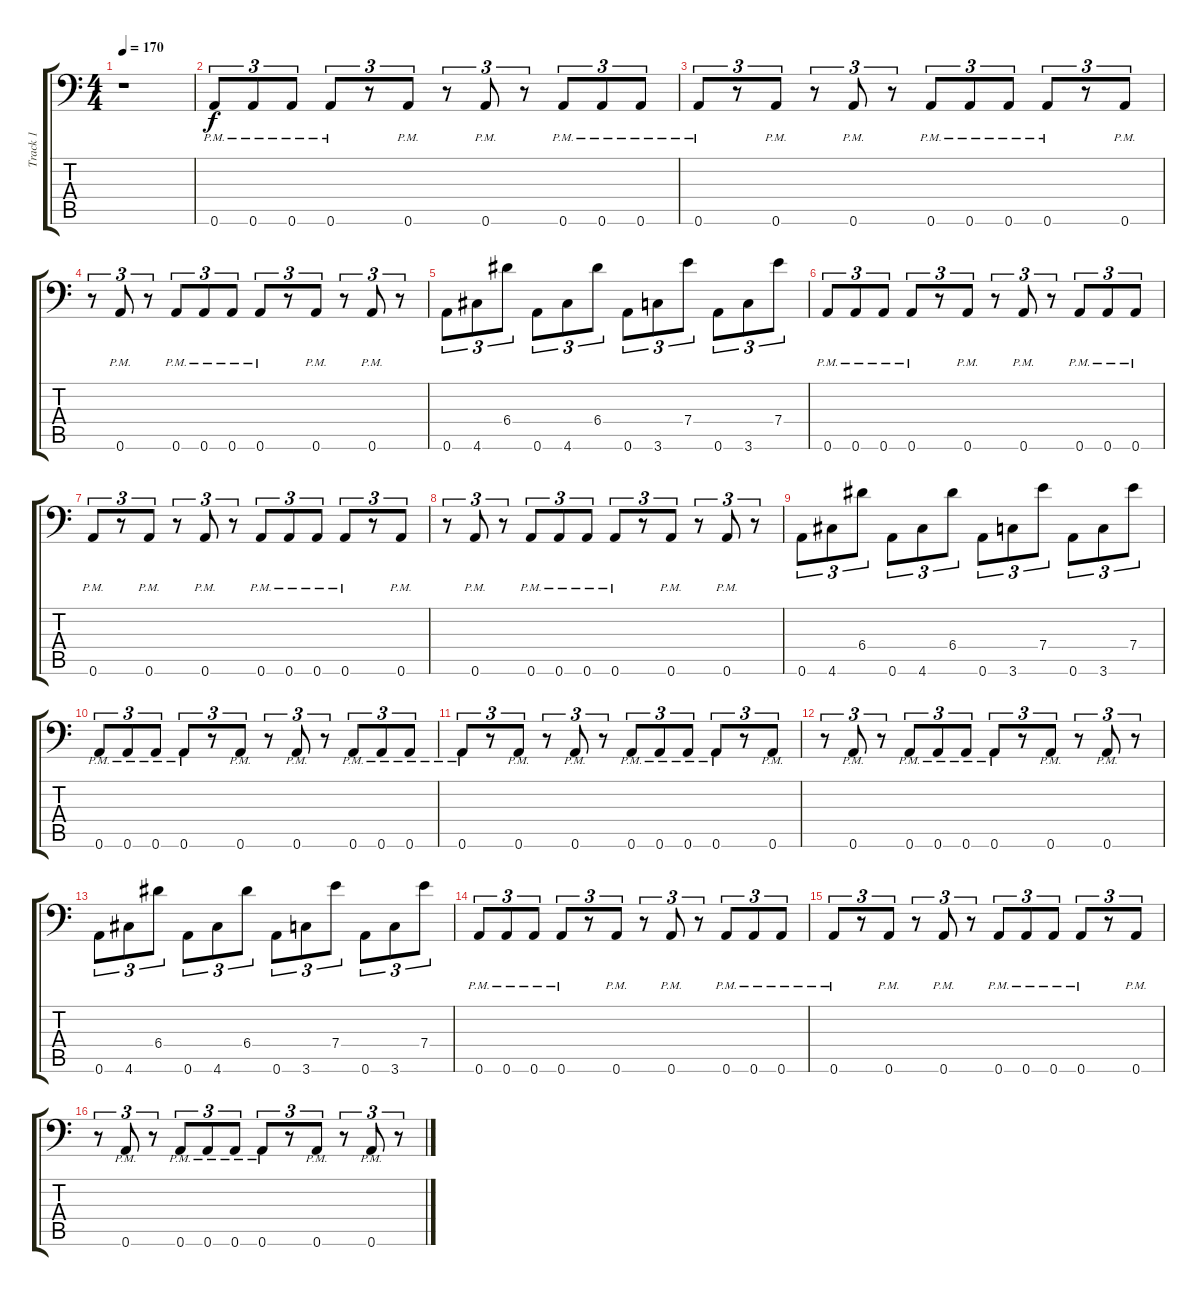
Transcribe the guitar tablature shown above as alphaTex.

\track ("Track 1" "Track 1") {instrument distortionguitar}
\staff {score tabs}
\tuning (D4 A3 F3 A2 E2 A1) {hide}
\ts (4 4)
\tempo 170
\clef f4
\ks c
r.1{dy f} |
0.6{pm}.8{tu (3 2)} 0.6{pm}.8{tu (3 2)} 0.6{pm}.8{tu (3 2)} 0.6{pm}.8{tu (3 2)} r.8{tu (3 2)} 0.6{pm}.8{tu (3 2)} r.8{tu (3 2)} 0.6{pm}.8{tu (3 2)} r.8{tu (3 2)} 0.6{pm}.8{tu (3 2)} 0.6{pm}.8{tu (3 2)} 0.6{pm}.8{tu (3 2)} |
0.6{pm}.8{tu (3 2)} r.8{tu (3 2)} 0.6{pm}.8{tu (3 2)} r.8{tu (3 2)} 0.6{pm}.8{tu (3 2)} r.8{tu (3 2)} 0.6{pm}.8{tu (3 2)} 0.6{pm}.8{tu (3 2)} 0.6{pm}.8{tu (3 2)} 0.6{pm}.8{tu (3 2)} r.8{tu (3 2)} 0.6{pm}.8{tu (3 2)} |
r.8{tu (3 2)} 0.6{pm}.8{tu (3 2)} r.8{tu (3 2)} 0.6{pm}.8{tu (3 2)} 0.6{pm}.8{tu (3 2)} 0.6{pm}.8{tu (3 2)} 0.6{pm}.8{tu (3 2)} r.8{tu (3 2)} 0.6{pm}.8{tu (3 2)} r.8{tu (3 2)} 0.6{pm}.8{tu (3 2)} r.8{tu (3 2)} |
0.6.8{tu (3 2)} 4.6.8{tu (3 2)} 6.4.8{tu (3 2)} 0.6.8{tu (3 2)} 4.6.8{tu (3 2)} 6.4.8{tu (3 2)} 0.6.8{tu (3 2)} 3.6.8{tu (3 2)} 7.4.8{tu (3 2)} 0.6.8{tu (3 2)} 3.6.8{tu (3 2)} 7.4.8{tu (3 2)} |
0.6{pm}.8{tu (3 2)} 0.6{pm}.8{tu (3 2)} 0.6{pm}.8{tu (3 2)} 0.6{pm}.8{tu (3 2)} r.8{tu (3 2)} 0.6{pm}.8{tu (3 2)} r.8{tu (3 2)} 0.6{pm}.8{tu (3 2)} r.8{tu (3 2)} 0.6{pm}.8{tu (3 2)} 0.6{pm}.8{tu (3 2)} 0.6{pm}.8{tu (3 2)} |
0.6{pm}.8{tu (3 2)} r.8{tu (3 2)} 0.6{pm}.8{tu (3 2)} r.8{tu (3 2)} 0.6{pm}.8{tu (3 2)} r.8{tu (3 2)} 0.6{pm}.8{tu (3 2)} 0.6{pm}.8{tu (3 2)} 0.6{pm}.8{tu (3 2)} 0.6{pm}.8{tu (3 2)} r.8{tu (3 2)} 0.6{pm}.8{tu (3 2)} |
r.8{tu (3 2)} 0.6{pm}.8{tu (3 2)} r.8{tu (3 2)} 0.6{pm}.8{tu (3 2)} 0.6{pm}.8{tu (3 2)} 0.6{pm}.8{tu (3 2)} 0.6{pm}.8{tu (3 2)} r.8{tu (3 2)} 0.6{pm}.8{tu (3 2)} r.8{tu (3 2)} 0.6{pm}.8{tu (3 2)} r.8{tu (3 2)} |
0.6.8{tu (3 2)} 4.6.8{tu (3 2)} 6.4.8{tu (3 2)} 0.6.8{tu (3 2)} 4.6.8{tu (3 2)} 6.4.8{tu (3 2)} 0.6.8{tu (3 2)} 3.6.8{tu (3 2)} 7.4.8{tu (3 2)} 0.6.8{tu (3 2)} 3.6.8{tu (3 2)} 7.4.8{tu (3 2)} |
0.6{pm}.8{tu (3 2)} 0.6{pm}.8{tu (3 2)} 0.6{pm}.8{tu (3 2)} 0.6{pm}.8{tu (3 2)} r.8{tu (3 2)} 0.6{pm}.8{tu (3 2)} r.8{tu (3 2)} 0.6{pm}.8{tu (3 2)} r.8{tu (3 2)} 0.6{pm}.8{tu (3 2)} 0.6{pm}.8{tu (3 2)} 0.6{pm}.8{tu (3 2)} |
0.6{pm}.8{tu (3 2)} r.8{tu (3 2)} 0.6{pm}.8{tu (3 2)} r.8{tu (3 2)} 0.6{pm}.8{tu (3 2)} r.8{tu (3 2)} 0.6{pm}.8{tu (3 2)} 0.6{pm}.8{tu (3 2)} 0.6{pm}.8{tu (3 2)} 0.6{pm}.8{tu (3 2)} r.8{tu (3 2)} 0.6{pm}.8{tu (3 2)} |
r.8{tu (3 2)} 0.6{pm}.8{tu (3 2)} r.8{tu (3 2)} 0.6{pm}.8{tu (3 2)} 0.6{pm}.8{tu (3 2)} 0.6{pm}.8{tu (3 2)} 0.6{pm}.8{tu (3 2)} r.8{tu (3 2)} 0.6{pm}.8{tu (3 2)} r.8{tu (3 2)} 0.6{pm}.8{tu (3 2)} r.8{tu (3 2)} |
0.6.8{tu (3 2)} 4.6.8{tu (3 2)} 6.4.8{tu (3 2)} 0.6.8{tu (3 2)} 4.6.8{tu (3 2)} 6.4.8{tu (3 2)} 0.6.8{tu (3 2)} 3.6.8{tu (3 2)} 7.4.8{tu (3 2)} 0.6.8{tu (3 2)} 3.6.8{tu (3 2)} 7.4.8{tu (3 2)} |
0.6{pm}.8{tu (3 2)} 0.6{pm}.8{tu (3 2)} 0.6{pm}.8{tu (3 2)} 0.6{pm}.8{tu (3 2)} r.8{tu (3 2)} 0.6{pm}.8{tu (3 2)} r.8{tu (3 2)} 0.6{pm}.8{tu (3 2)} r.8{tu (3 2)} 0.6{pm}.8{tu (3 2)} 0.6{pm}.8{tu (3 2)} 0.6{pm}.8{tu (3 2)} |
0.6{pm}.8{tu (3 2)} r.8{tu (3 2)} 0.6{pm}.8{tu (3 2)} r.8{tu (3 2)} 0.6{pm}.8{tu (3 2)} r.8{tu (3 2)} 0.6{pm}.8{tu (3 2)} 0.6{pm}.8{tu (3 2)} 0.6{pm}.8{tu (3 2)} 0.6{pm}.8{tu (3 2)} r.8{tu (3 2)} 0.6{pm}.8{tu (3 2)} |
r.8{tu (3 2)} 0.6{pm}.8{tu (3 2)} r.8{tu (3 2)} 0.6{pm}.8{tu (3 2)} 0.6{pm}.8{tu (3 2)} 0.6{pm}.8{tu (3 2)} 0.6{pm}.8{tu (3 2)} r.8{tu (3 2)} 0.6{pm}.8{tu (3 2)} r.8{tu (3 2)} 0.6{pm}.8{tu (3 2)} r.8{tu (3 2)}
